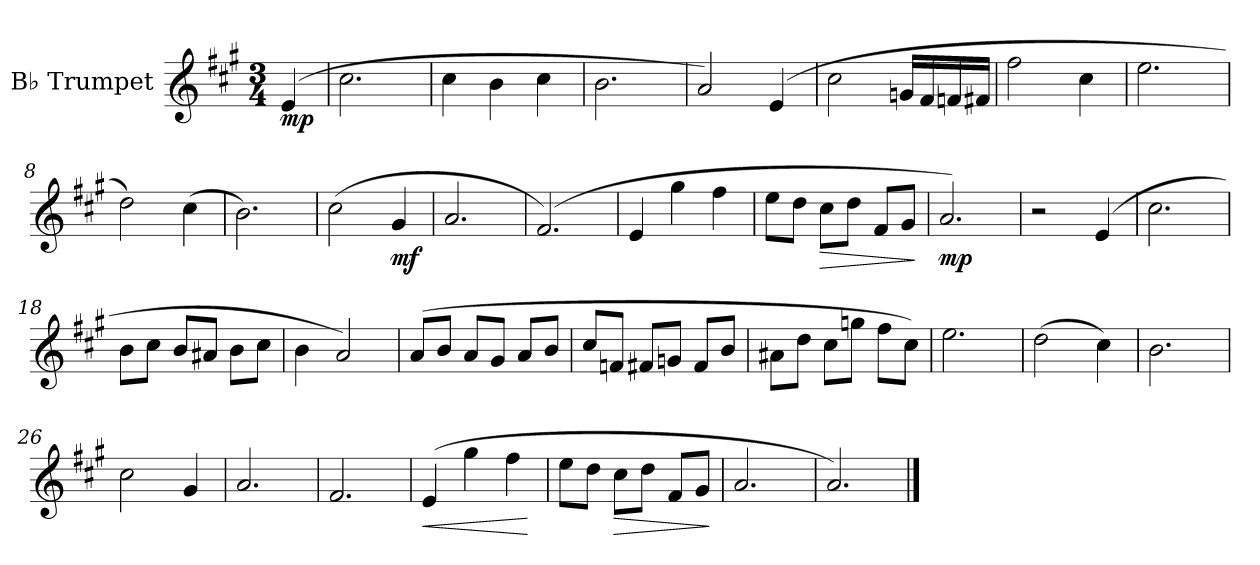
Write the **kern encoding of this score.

**kern	**dynam
*part1	*part1
*staff1	*staff1
*I"B♭ Trumpet	*
*I'Tpt	*
*clefG2	*
*ITrd1c2	*
*k[f#]	*
*M3/4	*
=	=
!	!LO:DY:b
(4d/	mp
=1	=1
!	!LO:DY:b
2.b\	other-dynamics
=2	=2
4b\	.
4a\	.
4b\	.
=3	=3
2.a\	.
=4	=4
2g/)	.
(4d/	.
=5	=5
2b\	.
16fn/LL	.
16e/	.
16e-X/	.
16en/JJ	.
=6	=6
2ee\	.
4b\	.
=7	=7
2.dd\	.
=8	=8
2cc\)	.
(4b\	.
=9	=9
2.a\)	.
!!LO:LB:g=z
=10	=10
(2b\	.
!	!LO:DY:b
4f#/	mf
=11	=11
2.g/	.
=12	=12
(2.e/)	.
=13	=13
4d/	.
4ff#\	.
4ee\	.
=14	=14
8dd\L	.
8cc\J	.
!	!LO:HP:b
8b\L	>
8cc\J	.
8e/L	.
8f#/J	.
.	]
=15	=15
!	!LO:DY:b
2.g/)	mp
!!LO:LB:g=z
=16	=16
2r	.
(4d/	.
=17	=17
2.b\	.
=18	=18
8a\L	.
8b\J	.
8a/L	.
8g#X/J	.
8a\L	.
8b\J	.
=19	=19
4a\	.
2g/)	.
=20	=20
(8g/L	.
8a/J	.
8g/L	.
8f#/J	.
8g/L	.
8a/J	.
=21	=21
8b/L	.
8e-X/J	.
8en/L	.
8fn/J	.
8e/L	.
8a/J	.
=22	=22
8g#X\L	.
8cc\J	.
8b\L	.
8ffn\J	.
8ee\L	.
8b\J)	.
=23	=23
2.dd\	.
!!LO:LB:g=z
=24	=24
(2cc\	.
4b\)	.
=25	=25
2.a\	.
=26	=26
2b\	.
4f#/	.
=27	=27
2.g/	.
=28	=28
2.e/	.
=29	=29
!	!LO:HP:b
(4d/	<
4ff#\	.
4ee\	.
.	[
=30	=30
8dd\L	.
8cc\J	.
!	!LO:HP:b
8b\L	>
8cc\J	.
8e/L	.
8f#/J	.
.	]
=31	=31
2.g/	.
=32	=32
2.g/)	.
==	==
*-	*-
